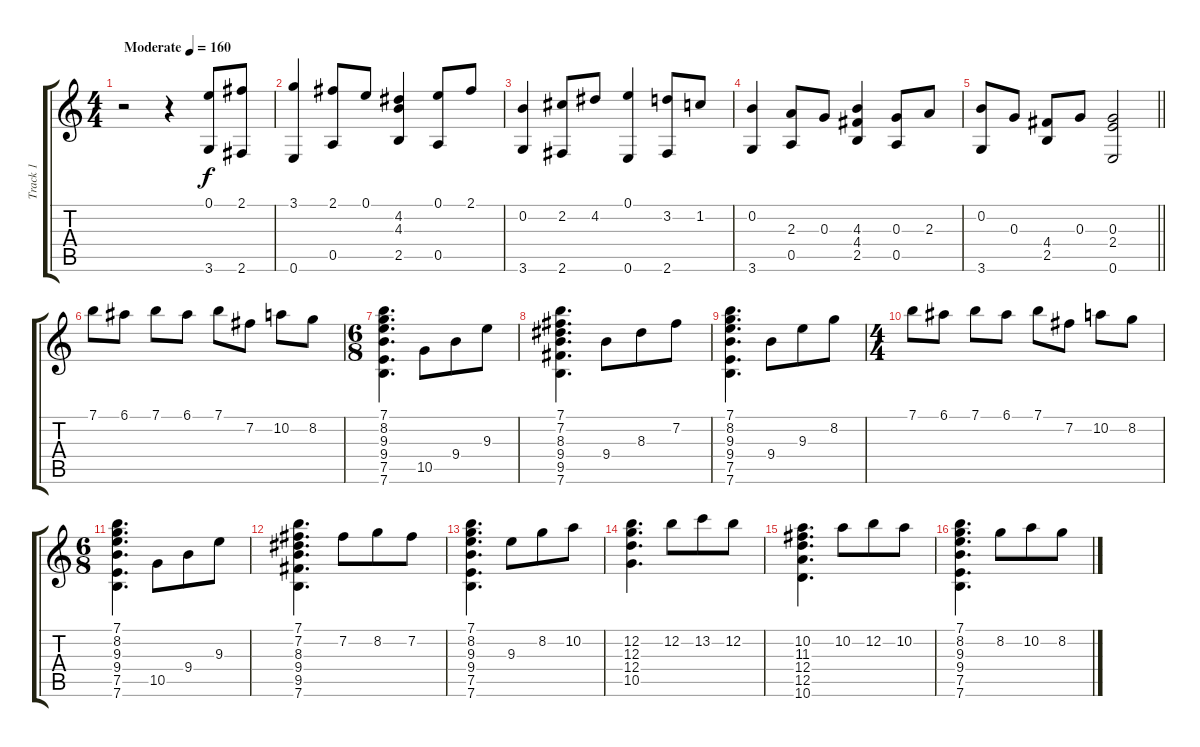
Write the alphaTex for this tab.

\track ("Track 1" "Track 1") {instrument acousticguitarsteel}
\staff {score tabs}
\tuning (E4 B3 G3 D3 A2 E2) {hide}
\ts (4 4)
\tempo (160 "Moderate")
\clef g2
\ks c
r.2{dy f instrument acousticguitarsteel} r.4 (0.1 3.6).8 (2.1 2.6).8 |
(3.1 0.6).4 (2.1 0.5).8 0.1.8 (4.2 4.3 2.5).4 (0.1 0.5).8 2.1.8 |
(0.2 3.6).4 (2.2 2.6).8 4.2.8 (0.1 0.6).4 (3.2 2.6).8 1.2.8 |
(0.2 3.6).4 (2.3 0.5).8 0.3.8 (4.3 4.4 2.5).4 (0.3 0.5).8 2.3.8 |
\barLineRight lightlight
(0.2 3.6).8 0.3.8 (4.4 2.5).8 0.3.8 (0.3 2.4 0.6).2 |
7.1.8 6.1.8 7.1.8 6.1.8 7.1.8 7.2.8 10.2.8 8.2.8 |
\ts (6 8)
(7.1 8.2 9.3 9.4 7.5 7.6).4{d} 10.5.8 9.4.8 9.3.8 |
(7.1 7.2 8.3 9.4 9.5 7.6).4{d} 9.4.8 8.3.8 7.2.8 |
(7.1 8.2 9.3 9.4 7.5 7.6).4{d} 9.4.8 9.3.8 8.2.8 |
\ts (4 4)
7.1.8 6.1.8 7.1.8 6.1.8 7.1.8 7.2.8 10.2.8 8.2.8 |
\ts (6 8)
(7.1 8.2 9.3 9.4 7.5 7.6).4{d} 10.5.8 9.4.8 9.3.8 |
(7.1 7.2 8.3 9.4 9.5 7.6).4{d} 7.2.8 8.2.8 7.2.8 |
(7.1 8.2 9.3 9.4 7.5 7.6).4{d} 9.3.8 8.2.8 10.2.8 |
(12.2 12.3 12.4 10.5).4{d} 12.2.8 13.2.8 12.2.8 |
(10.2 11.3 12.4 12.5 10.6).4{d} 10.2.8 12.2.8 10.2.8 |
(7.1 8.2 9.3 9.4 7.5 7.6).4{d} 8.2.8 10.2.8 8.2.8
